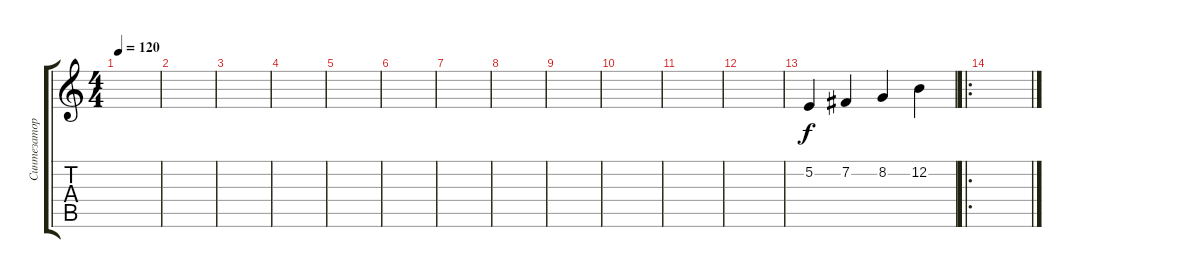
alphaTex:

\track ("Синтезатор" "Синтезатор") {instrument pad1newage}
\staff {score tabs}
\tuning (E4 B3 G3 D3 A2 E2) {hide}
\ts (4 4)
\tempo 120
\clef g2
\ks c
|
|
|
|
|
|
|
|
|
|
|
|
5.2.4 7.2.4 8.2.4 12.2.4 |
\ro
